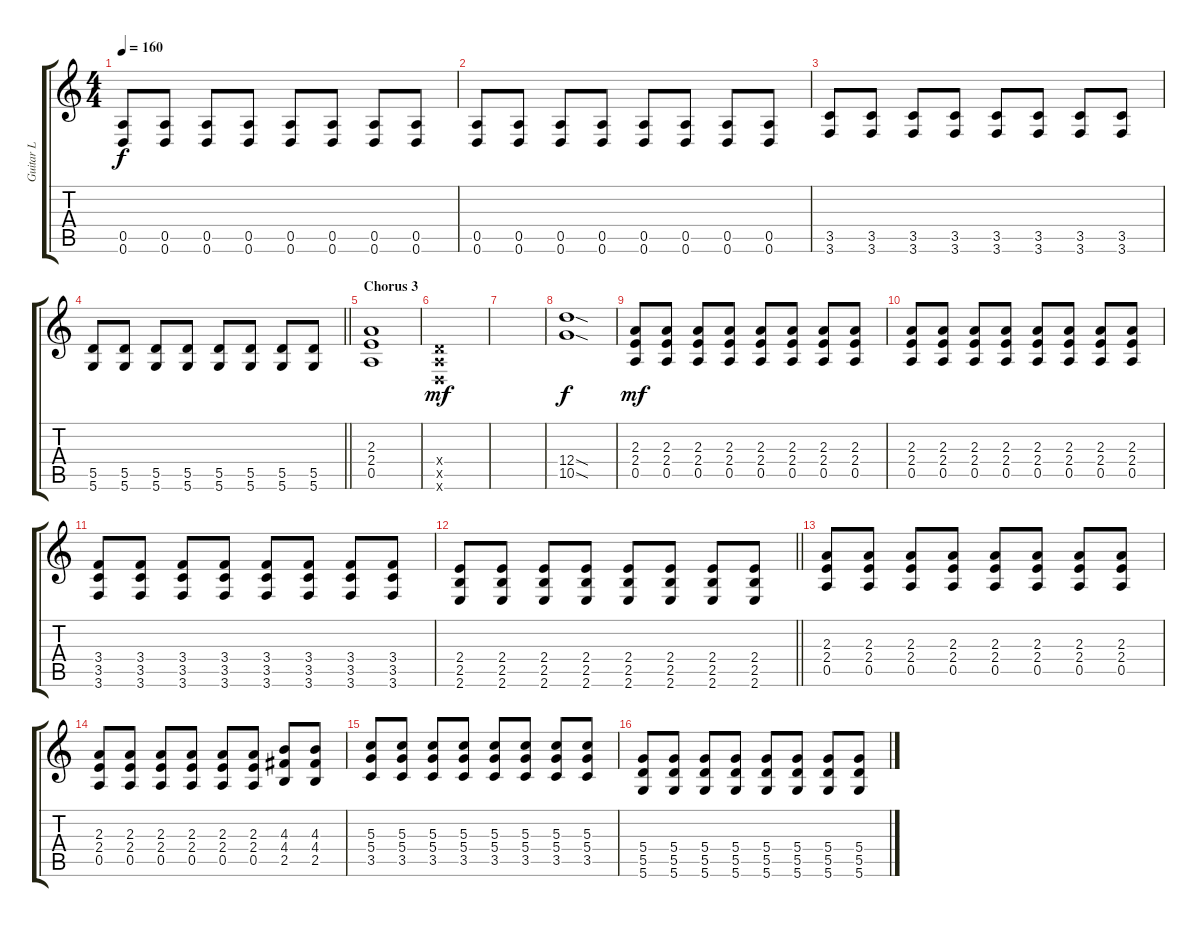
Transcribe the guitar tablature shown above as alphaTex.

\track ("Guitar L" "Guitar L") {instrument distortionguitar}
\staff {score tabs}
\tuning (E4 B3 G3 D3 A2 D2) {hide}
\ts (4 4)
\tempo 160
\clef g2
\ks c
(0.5 0.6).8{dy f} (0.5 0.6).8 (0.5 0.6).8 (0.5 0.6).8 (0.5 0.6).8 (0.5 0.6).8 (0.5 0.6).8 (0.5 0.6).8 |
(0.5 0.6).8 (0.5 0.6).8 (0.5 0.6).8 (0.5 0.6).8 (0.5 0.6).8 (0.5 0.6).8 (0.5 0.6).8 (0.5 0.6).8 |
(3.5 3.6).8 (3.5 3.6).8 (3.5 3.6).8 (3.5 3.6).8 (3.5 3.6).8 (3.5 3.6).8 (3.5 3.6).8 (3.5 3.6).8 |
\barLineRight lightlight
(5.5 5.6).8 (5.5 5.6).8 (5.5 5.6).8 (5.5 5.6).8 (5.5 5.6).8 (5.5 5.6).8 (5.5 5.6).8 (5.5 5.6).8 |
\section ("" "Chorus 3")
(2.3 2.4 0.5).1 |
(0.4{x} 0.5{x} 0.6{x}).1{dy mf} |
|
(12.4{sod} 10.5{sod}).1{dy f} |
(2.3 2.4 0.5).8{dy mf} (2.3 2.4 0.5).8 (2.3 2.4 0.5).8 (2.3 2.4 0.5).8 (2.3 2.4 0.5).8 (2.3 2.4 0.5).8 (2.3 2.4 0.5).8 (2.3 2.4 0.5).8 |
(2.3 2.4 0.5).8 (2.3 2.4 0.5).8 (2.3 2.4 0.5).8 (2.3 2.4 0.5).8 (2.3 2.4 0.5).8 (2.3 2.4 0.5).8 (2.3 2.4 0.5).8 (2.3 2.4 0.5).8 |
(3.4 3.5 3.6).8 (3.4 3.5 3.6).8 (3.4 3.5 3.6).8 (3.4 3.5 3.6).8 (3.4 3.5 3.6).8 (3.4 3.5 3.6).8 (3.4 3.5 3.6).8 (3.4 3.5 3.6).8 |
\barLineRight lightlight
(2.4 2.5 2.6).8 (2.4 2.5 2.6).8 (2.4 2.5 2.6).8 (2.4 2.5 2.6).8 (2.4 2.5 2.6).8 (2.4 2.5 2.6).8 (2.4 2.5 2.6).8 (2.4 2.5 2.6).8 |
(2.3 2.4 0.5).8 (2.3 2.4 0.5).8 (2.3 2.4 0.5).8 (2.3 2.4 0.5).8 (2.3 2.4 0.5).8 (2.3 2.4 0.5).8 (2.3 2.4 0.5).8 (2.3 2.4 0.5).8 |
(2.3 2.4 0.5).8 (2.3 2.4 0.5).8 (2.3 2.4 0.5).8 (2.3 2.4 0.5).8 (2.3 2.4 0.5).8 (2.3 2.4 0.5).8 (4.3 4.4 2.5).8 (4.3 4.4 2.5).8 |
(5.3 5.4 3.5).8 (5.3 5.4 3.5).8 (5.3 5.4 3.5).8 (5.3 5.4 3.5).8 (5.3 5.4 3.5).8 (5.3 5.4 3.5).8 (5.3 5.4 3.5).8 (5.3 5.4 3.5).8 |
(5.4 5.5 5.6).8 (5.4 5.5 5.6).8 (5.4 5.5 5.6).8 (5.4 5.5 5.6).8 (5.4 5.5 5.6).8 (5.4 5.5 5.6).8 (5.4 5.5 5.6).8 (5.4 5.5 5.6).8
